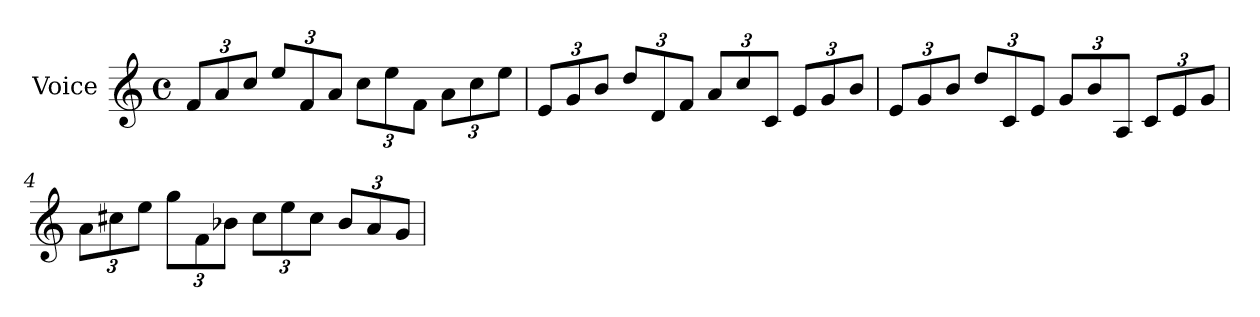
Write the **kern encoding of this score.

**kern
*part1
*staff1
*I"Voice
*I'Voice
*clefG2
*M4/4
*met(c)
=1
12f/L
12a/
12cc/J
12ee/L
12f/
12a/J
12cc\L
12ee\
12f\J
12a\L
12cc\
12ee\J
=2
12e/L
12g/
12b/J
12dd/L
12d/
12f/J
12a/L
12cc/
12c/J
12e/L
12g/
12b/J
=3
12e/L
12g/
12b/J
12dd/L
12c/
12e/J
12g/L
12b/
12A/J
12c/L
12e/
12g/J
=4
12a\L
12cc#X\
12ee\J
12gg\L
12f\
12b-X\J
12cc#\L
12ee\
12cc#\J
12b-/L
12a/
12g/J
=
*-
